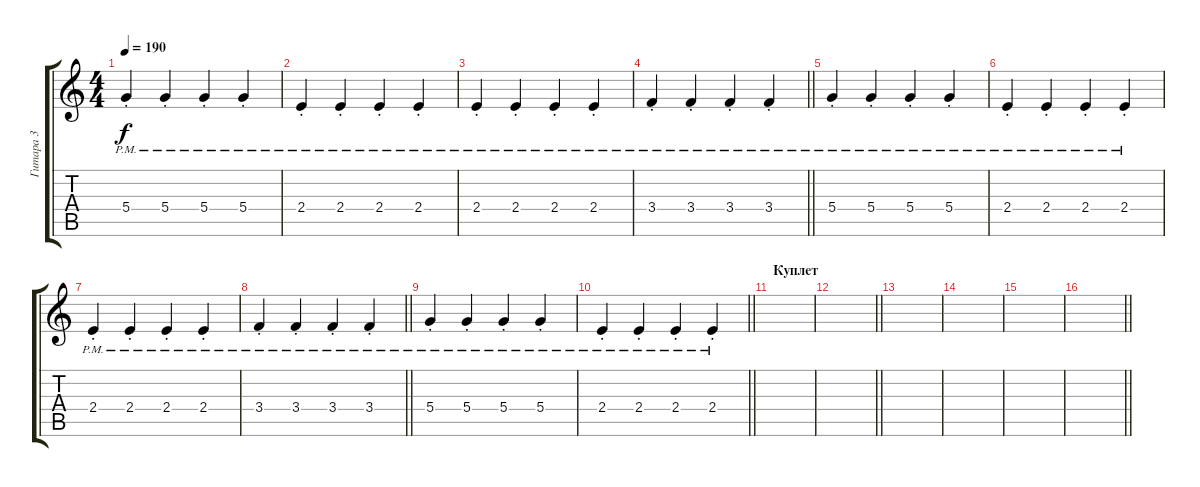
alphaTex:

\track ("Гитара 3" "Гитара 3") {instrument electricguitarjazz}
\staff {score tabs}
\tuning (E4 B3 G3 D3 A2 E2) {hide}
\ts (4 4)
\tempo 190
\clef g2
\ks c
5.4{pm st}.4{dy f} 5.4{pm st}.4 5.4{pm st}.4 5.4{pm st}.4 |
2.4{pm st}.4 2.4{pm st}.4 2.4{pm st}.4 2.4{pm st}.4 |
2.4{pm st}.4 2.4{pm st}.4 2.4{pm st}.4 2.4{pm st}.4 |
\barLineRight lightlight
3.4{pm st}.4 3.4{pm st}.4 3.4{pm st}.4 3.4{pm st}.4 |
5.4{pm st}.4 5.4{pm st}.4 5.4{pm st}.4 5.4{pm st}.4 |
2.4{pm st}.4 2.4{pm st}.4 2.4{pm st}.4 2.4{pm st}.4 |
2.4{pm st}.4 2.4{pm st}.4 2.4{pm st}.4 2.4{pm st}.4 |
\barLineRight lightlight
3.4{pm st}.4 3.4{pm st}.4 3.4{pm st}.4 3.4{pm st}.4 |
5.4{pm st}.4 5.4{pm st}.4 5.4{pm st}.4 5.4{pm st}.4 |
\barLineRight lightlight
2.4{pm st}.4 2.4{pm st}.4 2.4{pm st}.4 2.4{pm st}.4 |
\section ("" "Куплет")
|
\barLineRight lightlight
|
|
|
|
\barLineRight lightlight
